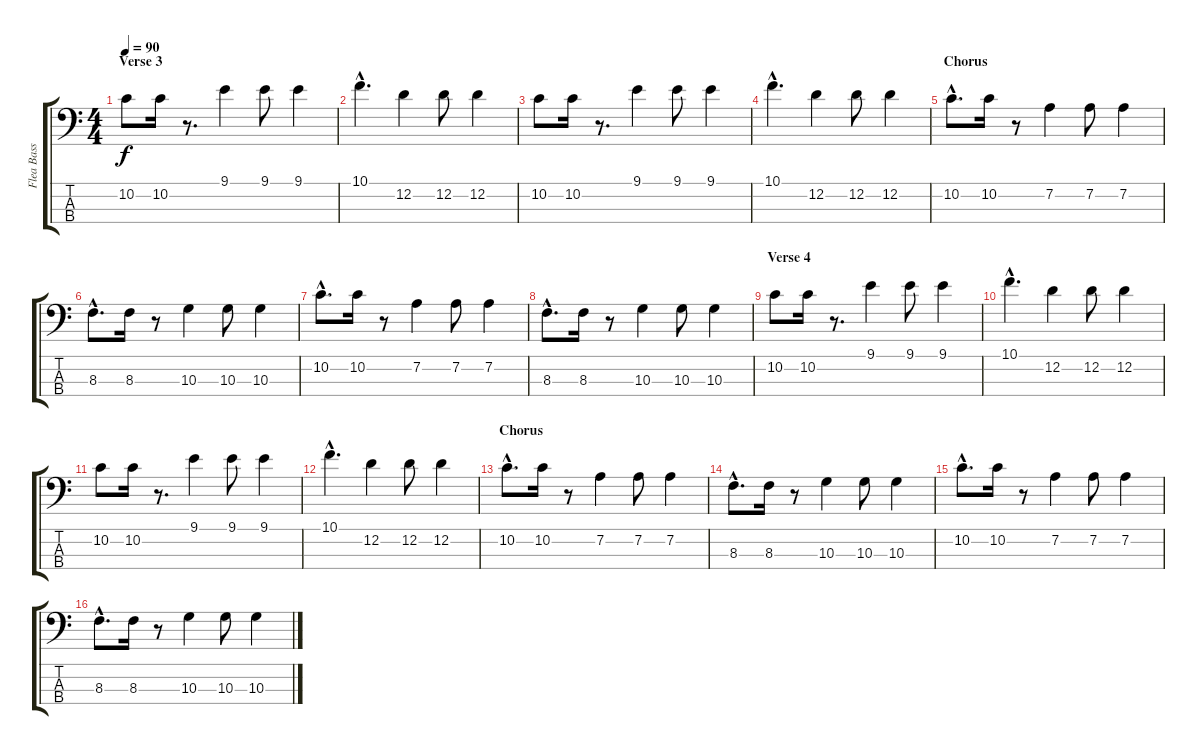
\track ("Flea Bass" "Flea Bass") {instrument electricbassfinger}
\staff {score tabs}
\tuning (G2 D2 A1 E1) {hide}
\ts (4 4)
\section ("" "Verse 3")
\tempo 90
\clef f4
\ks c
10.2.8{dy f} 10.2.16 r.8{d} 9.1.4 9.1.8 9.1.4 |
10.1{hac}.4{d} 12.2.4 12.2.8 12.2.4 |
10.2.8 10.2.16 r.8{d} 9.1.4 9.1.8 9.1.4 |
10.1{hac}.4{d} 12.2.4 12.2.8 12.2.4 |
\section ("" "Chorus")
10.2{hac}.8{d} 10.2.16 r.8 7.2.4 7.2.8 7.2.4 |
8.3{hac}.8{d} 8.3.16 r.8 10.3.4 10.3.8 10.3.4 |
10.2{hac}.8{d} 10.2.16 r.8 7.2.4 7.2.8 7.2.4 |
8.3{hac}.8{d} 8.3.16 r.8 10.3.4 10.3.8 10.3.4 |
\section ("" "Verse 4")
10.2.8 10.2.16 r.8{d} 9.1.4 9.1.8 9.1.4 |
10.1{hac}.4{d} 12.2.4 12.2.8 12.2.4 |
10.2.8 10.2.16 r.8{d} 9.1.4 9.1.8 9.1.4 |
10.1{hac}.4{d} 12.2.4 12.2.8 12.2.4 |
\section ("" "Chorus")
10.2{hac}.8{d} 10.2.16 r.8 7.2.4 7.2.8 7.2.4 |
8.3{hac}.8{d} 8.3.16 r.8 10.3.4 10.3.8 10.3.4 |
10.2{hac}.8{d} 10.2.16 r.8 7.2.4 7.2.8 7.2.4 |
8.3{hac}.8{d} 8.3.16 r.8 10.3.4 10.3.8 10.3.4
